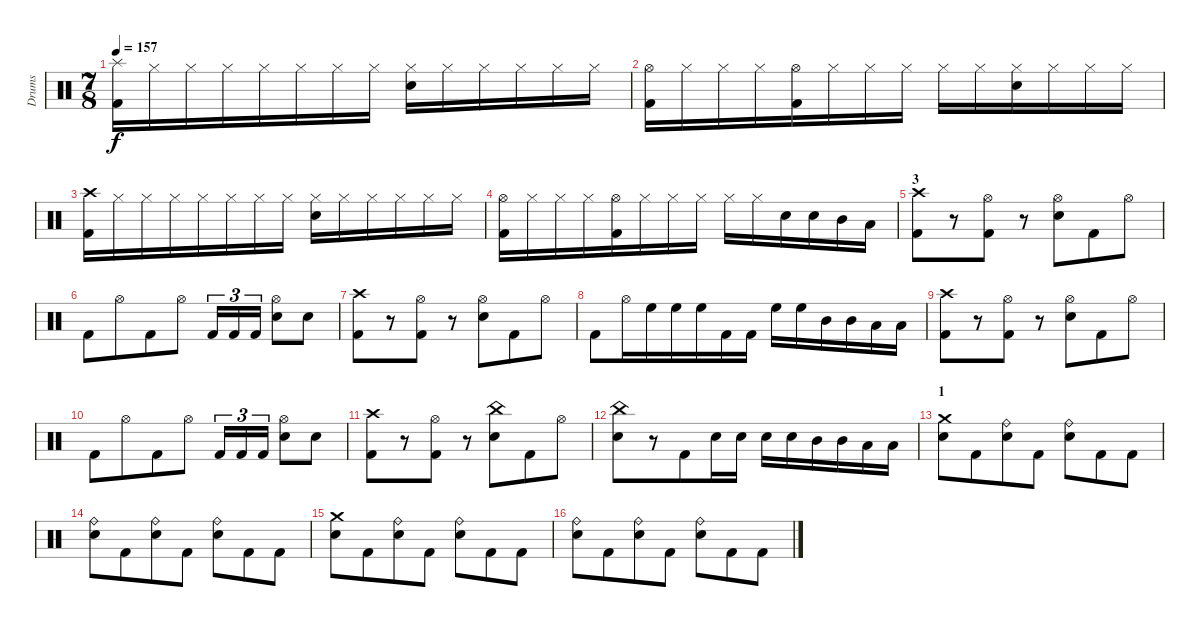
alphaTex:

\track ("Drums" "Drums") {instrument percussion}
\staff {score}
\articulation defaults
\ts (7 8)
\tempo 157
\clef neutral
\ks c
("Splash (hit)" "Kick (hit) 2").16{dy f} "Hi-Hat (closed)".16 "Hi-Hat (closed)".16 "Hi-Hat (closed)".16 "Hi-Hat (closed)".16 "Hi-Hat (closed)".16 "Hi-Hat (closed)".16 "Hi-Hat (closed)".16 ("Hi-Hat (closed)" "Electric Snare (hit)").16 "Hi-Hat (closed)".16 "Hi-Hat (closed)".16 "Hi-Hat (closed)".16 "Hi-Hat (closed)".16 "Hi-Hat (closed)".16 |
("Hi-Hat (open)" "Kick (hit) 2").16 "Hi-Hat (closed)".16 "Hi-Hat (closed)".16 "Hi-Hat (closed)".16 ("Hi-Hat (open)" "Kick (hit) 2").16 "Hi-Hat (closed)".16 "Hi-Hat (closed)".16 "Hi-Hat (closed)".16 "Hi-Hat (closed)".16 "Hi-Hat (closed)".16 ("Hi-Hat (closed)" "Electric Snare (hit)").16 "Hi-Hat (closed)".16 "Hi-Hat (closed)".16 "Hi-Hat (closed)".16 |
("Crash high (hit)" "Kick (hit) 2").16 "Hi-Hat (closed)".16 "Hi-Hat (closed)".16 "Hi-Hat (closed)".16 "Hi-Hat (closed)".16 "Hi-Hat (closed)".16 "Hi-Hat (closed)".16 "Hi-Hat (closed)".16 ("Hi-Hat (closed)" "Electric Snare (hit)").16 "Hi-Hat (closed)".16 "Hi-Hat (closed)".16 "Hi-Hat (closed)".16 "Hi-Hat (closed)".16 "Hi-Hat (closed)".16 |
("Hi-Hat (open)" "Kick (hit) 2").16 "Hi-Hat (closed)".16 "Hi-Hat (closed)".16 "Hi-Hat (closed)".16 ("Hi-Hat (open)" "Kick (hit) 2").16 "Hi-Hat (closed)".16 "Hi-Hat (closed)".16 "Hi-Hat (closed)".16 "Hi-Hat (closed)".16 "Hi-Hat (closed)".16 "Electric Snare (hit)".16 "Electric Snare (hit)".16 "Mid Tom (hit)".16 "Low Tom (hit)".16 |
\section ("" "3")
("Crash high (hit)" "Kick (hit) 2").8 r.8 ("Hi-Hat (open)" "Kick (hit) 2").8 r.8 ("Hi-Hat (open)" "Electric Snare (hit)").8 "Kick (hit) 2".8 "Hi-Hat (open)".8 |
"Kick (hit) 2".8 "Hi-Hat (open)".8 "Kick (hit) 2".8 "Hi-Hat (open)".8 "Kick (hit) 2".16{tu (3 2)} "Kick (hit) 2".16{tu (3 2)} "Kick (hit) 2".16{tu (3 2)} ("Hi-Hat (open)" "Electric Snare (hit)").8 "Electric Snare (hit)".8 |
("Crash high (hit)" "Kick (hit) 2").8 r.8 ("Hi-Hat (open)" "Kick (hit) 2").8 r.8 ("Hi-Hat (open)" "Electric Snare (hit)").8 "Kick (hit) 2".8 "Hi-Hat (open)".8 |
"Kick (hit) 2".8 "Hi-Hat (open)".16 "High Floor Tom (hit)".16 "High Floor Tom (hit)".16 "High Floor Tom (hit)".16 "Kick (hit) 2".16 "Kick (hit) 2".16 "High Floor Tom (hit)".16 "High Floor Tom (hit)".16 "Mid Tom (hit)".16 "Mid Tom (hit)".16 "Low Tom (hit)".16 "Low Tom (hit)".16 |
("Crash high (hit)" "Kick (hit) 2").8 r.8 ("Hi-Hat (open)" "Kick (hit) 2").8 r.8 ("Hi-Hat (open)" "Electric Snare (hit)").8 "Kick (hit) 2".8 "Hi-Hat (open)".8 |
"Kick (hit) 2".8 "Hi-Hat (open)".8 "Kick (hit) 2".8 "Hi-Hat (open)".8 "Kick (hit) 2".16{tu (3 2)} "Kick (hit) 2".16{tu (3 2)} "Kick (hit) 2".16{tu (3 2)} ("Hi-Hat (open)" "Electric Snare (hit)").8 "Electric Snare (hit)".8 |
("Crash high (hit)" "Kick (hit) 2").8 r.8 ("Hi-Hat (open)" "Kick (hit) 2").8 r.8 ("China (hit)" "Electric Snare (hit)").8 "Kick (hit) 2".8 "Hi-Hat (open)".8 |
("China (hit)" "Electric Snare (hit)").8 r.8 "Kick (hit) 2".8 "Electric Snare (hit)".16 "Electric Snare (hit)".16 "Electric Snare (hit)".16 "Electric Snare (hit)".16 "Mid Tom (hit)".16 "Mid Tom (hit)".16 "Low Tom (hit)".16 "Low Tom (hit)".16 |
\section ("" "1")
("Crash medium (hit)" "Electric Snare (hit)").8 "Kick (hit) 2".8 ("Ride (bell)" "Electric Snare (hit)").8 "Kick (hit) 2".8 ("Ride (bell)" "Electric Snare (hit)").8 "Kick (hit) 2".8 "Kick (hit) 2".8 |
("Ride (bell)" "Electric Snare (hit)").8 "Kick (hit) 2".8 ("Ride (bell)" "Electric Snare (hit)").8 "Kick (hit) 2".8 ("Ride (bell)" "Electric Snare (hit)").8 "Kick (hit) 2".8 "Kick (hit) 2".8 |
("Crash medium (hit)" "Electric Snare (hit)").8 "Kick (hit) 2".8 ("Ride (bell)" "Electric Snare (hit)").8 "Kick (hit) 2".8 ("Ride (bell)" "Electric Snare (hit)").8 "Kick (hit) 2".8 "Kick (hit) 2".8 |
("Ride (bell)" "Electric Snare (hit)").8 "Kick (hit) 2".8 ("Ride (bell)" "Electric Snare (hit)").8 "Kick (hit) 2".8 ("Ride (bell)" "Electric Snare (hit)").8 "Kick (hit) 2".8 "Kick (hit) 2".8
